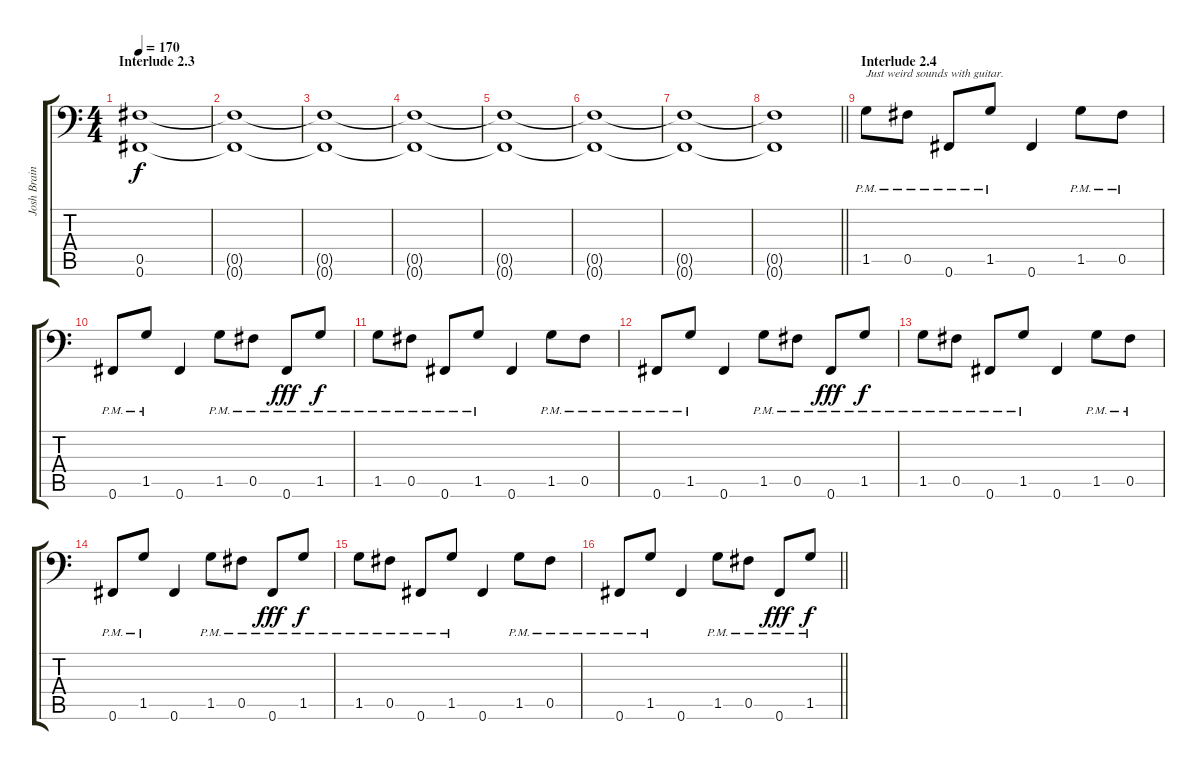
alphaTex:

\track ("Josh Brainard" "Josh Brain") {instrument distortionguitar}
\staff {score tabs}
\tuning (Db4 Ab3 E3 B2 Gb2 Gb1) {hide}
\ts (4 4)
\section ("" "Interlude 2.3")
\tempo 170
\clef f4
\ks c
(0.5 0.6).1{dy f} |
(0.5{t} 0.6{t}).1 |
(0.5{t} 0.6{t}).1 |
(0.5{t} 0.6{t}).1 |
(0.5{t} 0.6{t}).1 |
(0.5{t} 0.6{t}).1 |
(0.5{t} 0.6{t}).1 |
\barLineRight lightlight
(0.5{t} 0.6{t}).1 |
\section ("" "Interlude 2.4")
1.5{pm}.8{txt "Just weird sounds with guitar." volume 9} 0.5{pm}.8 0.6{pm}.8 1.5{pm}.8 0.6.4 1.5{pm}.8 0.5{pm}.8 |
0.6{pm}.8 1.5{pm}.8 0.6.4 1.5{pm}.8 0.5{pm}.8 0.6{pm}.8{dy fff} 1.5{pm}.8{dy f} |
1.5{pm}.8 0.5{pm}.8 0.6{pm}.8 1.5{pm}.8 0.6.4 1.5{pm}.8 0.5{pm}.8 |
0.6{pm}.8 1.5{pm}.8 0.6.4 1.5{pm}.8 0.5{pm}.8 0.6{pm}.8{dy fff} 1.5{pm}.8{dy f} |
1.5{pm}.8 0.5{pm}.8 0.6{pm}.8 1.5{pm}.8 0.6.4 1.5{pm}.8 0.5{pm}.8 |
0.6{pm}.8 1.5{pm}.8 0.6.4 1.5{pm}.8 0.5{pm}.8 0.6{pm}.8{dy fff} 1.5{pm}.8{dy f} |
1.5{pm}.8 0.5{pm}.8 0.6{pm}.8 1.5{pm}.8 0.6.4 1.5{pm}.8 0.5{pm}.8 |
\barLineRight lightlight
0.6{pm}.8 1.5{pm}.8 0.6.4 1.5{pm}.8 0.5{pm}.8 0.6{pm}.8{dy fff} 1.5{pm}.8{dy f}
